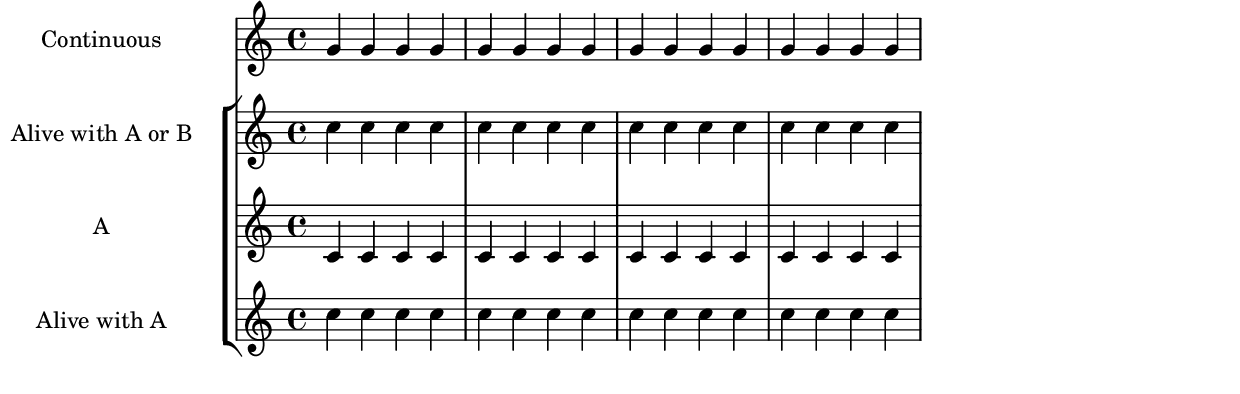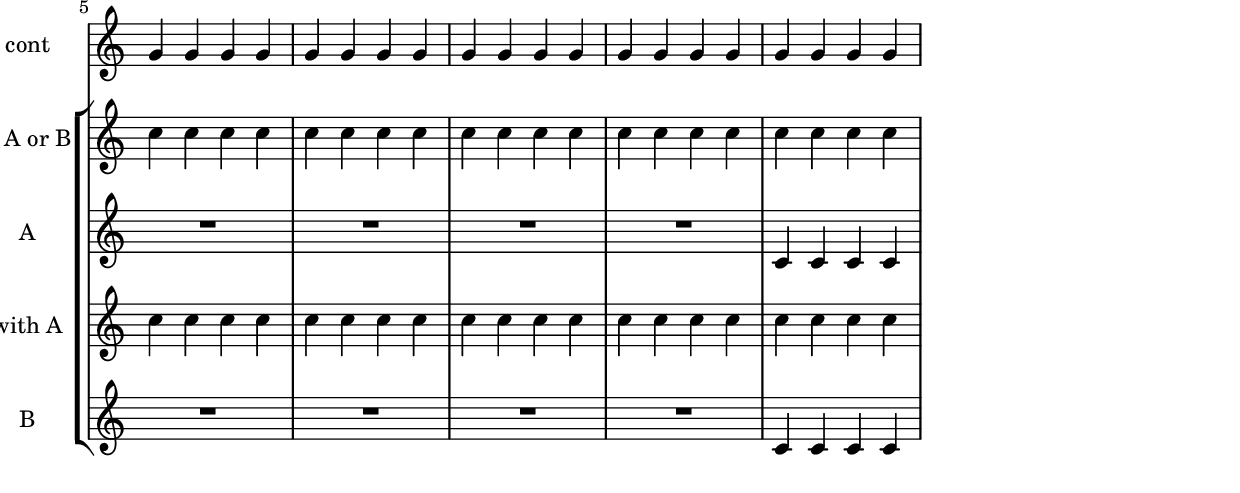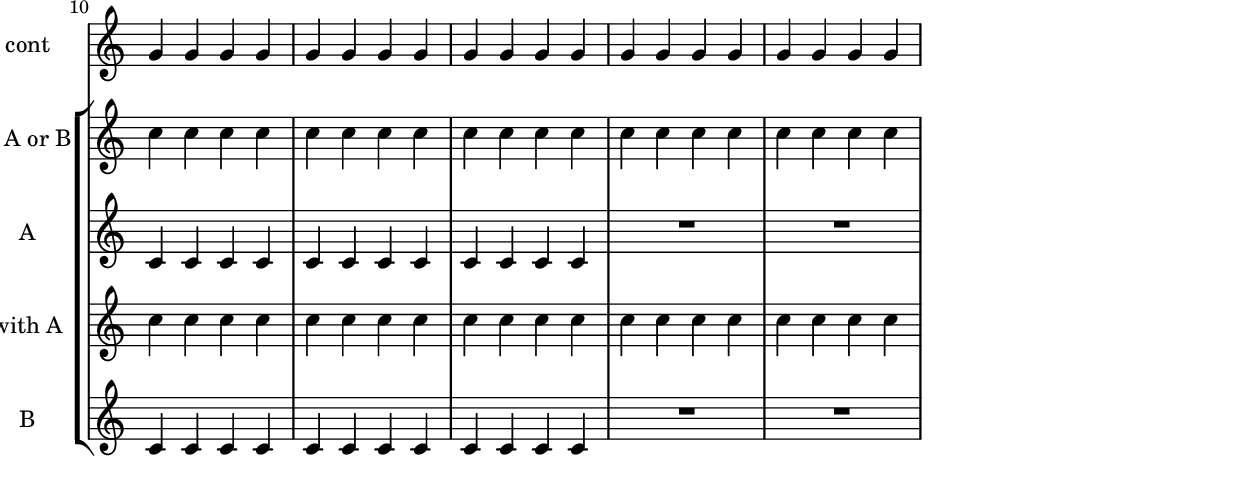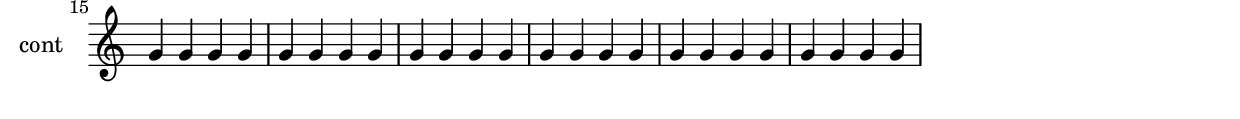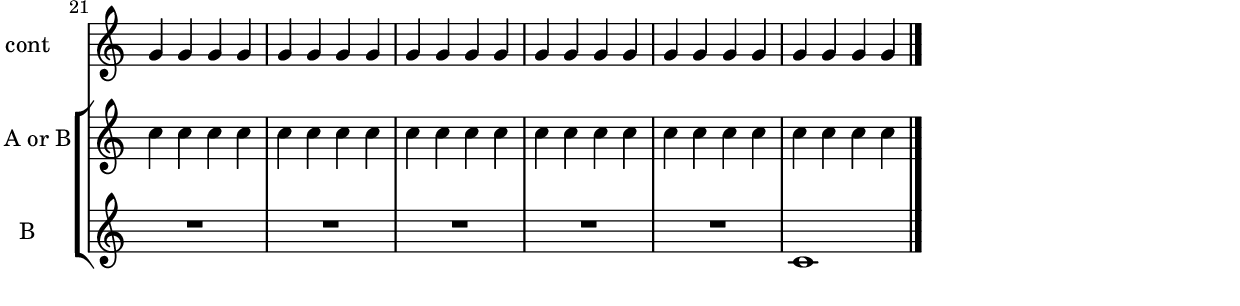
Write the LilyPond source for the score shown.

%% Generated by lilypond-book
%% Options: [exampleindent=10.16\mm,indent=0\mm,line-width=160\mm]
\include "lilypond-book-preamble.ly"


% ****************************************************************
% Start cut-&-pastable-section
% ****************************************************************



\paper {
  indent = 0\mm
  line-width = 160\mm
  % offset the left padding, also add 1mm as lilypond creates cropped
  % images with a little space on the right
  line-width = #(- line-width (* mm  3.000000) (* mm 1))
}

\layout {
  
}





% ****************************************************************
% ly snippet:
% ****************************************************************
\sourcefilename "/home/gub/NewGub/gub/target/linux-x86/src/lilypond-git.sv.gnu.org--lilypond.git-release-unstable/input/regression/remove-layer-symbol.ly"
\sourcefileline 0
\version "2.19.48"

\header {
  texidoc = "The @code{VerticalAxisGroup.remove-layer} property
  can be used to keep staves alive with reference to other staves
  in the @code{Keep_alive_together_engraver} group."
}

\layout {
  indent = 40\mm
  short-indent = 15\mm
}

\score {
  <<
    \new Staff \with {
      instrumentName = "Continuous"
      shortInstrumentName = "cont"
    } { \repeat unfold 104 g'4 \bar "|." }
    \new StaffGroup \with {
      \consists Keep_alive_together_engraver
    } <<
      \new Staff \with {
        keepAliveInterfaces = #'()
        instrumentName = \markup \center-column { "Alive with A or B" }
        shortInstrumentName = "with A or B"
        \override VerticalAxisGroup.remove-empty = ##t
        \override VerticalAxisGroup.remove-first = ##t
        \override VerticalAxisGroup.remove-layer = #'any
      } { \repeat unfold 104 c''4 }
      \new Staff \with {
        instrumentName = "A"
        shortInstrumentName = "A"
        \override VerticalAxisGroup.remove-empty = ##t
        \override VerticalAxisGroup.remove-first = ##t
        \override VerticalAxisGroup.remove-layer = ##f
      } {
        \repeat unfold 16 c'4
        R1*4
        \repeat unfold 16 c'4
        R1*14
      }
      \new Staff \with {
        keepAliveInterfaces = #'()
        instrumentName = \markup \center-column { "Alive with A" }
        shortInstrumentName = "with A"
        \override VerticalAxisGroup.remove-empty = ##t
        \override VerticalAxisGroup.remove-first = ##t
        \override VerticalAxisGroup.remove-layer = #'above
      } { \repeat unfold 104 c''4 }
      \new Staff \with {
        instrumentName = "B"
        shortInstrumentName = "B"
        \override VerticalAxisGroup.remove-empty = ##t
        \override VerticalAxisGroup.remove-first = ##t
        \override VerticalAxisGroup.remove-layer = ##f
      } {
        R1*8
        \repeat unfold 16 c'4
        R1*13
        c'1
      }
    >>
  >>
}



% ****************************************************************
% end ly snippet
% ****************************************************************
